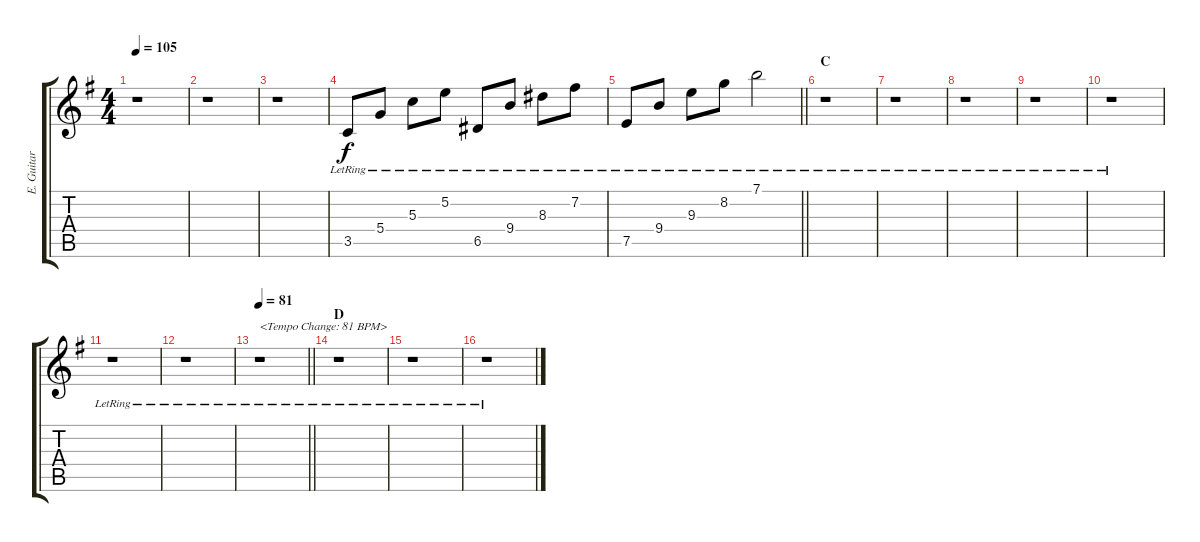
\track ("E. Guitar III" "E. Guitar ") {instrument electricguitarclean}
\staff {score tabs}
\tuning (E4 B3 G3 D3 A2 E2) {hide}
\ts (4 4)
\tempo 105
\clef g2
\ks g
r.1{dy f} |
r.1 |
r.1 |
3.5{lr}.8 5.4{lr}.8 5.3{lr}.8 5.2{lr}.8 6.5{lr}.8 9.4{lr}.8 8.3{lr}.8 7.2{lr}.8 |
\barLineRight lightlight
7.5{lr}.8 9.4{lr}.8 9.3{lr}.8 8.2{lr}.8 7.1{lr}.2 |
\section ("" "C")
r.1 |
r.1 |
r.1 |
r.1 |
r.1 |
r.1 |
r.1 |
\tempo 81
\barLineRight lightlight
r.1{txt "<Tempo Change: 81 BPM>"} |
\section ("" "D")
r.1 |
r.1 |
r.1
